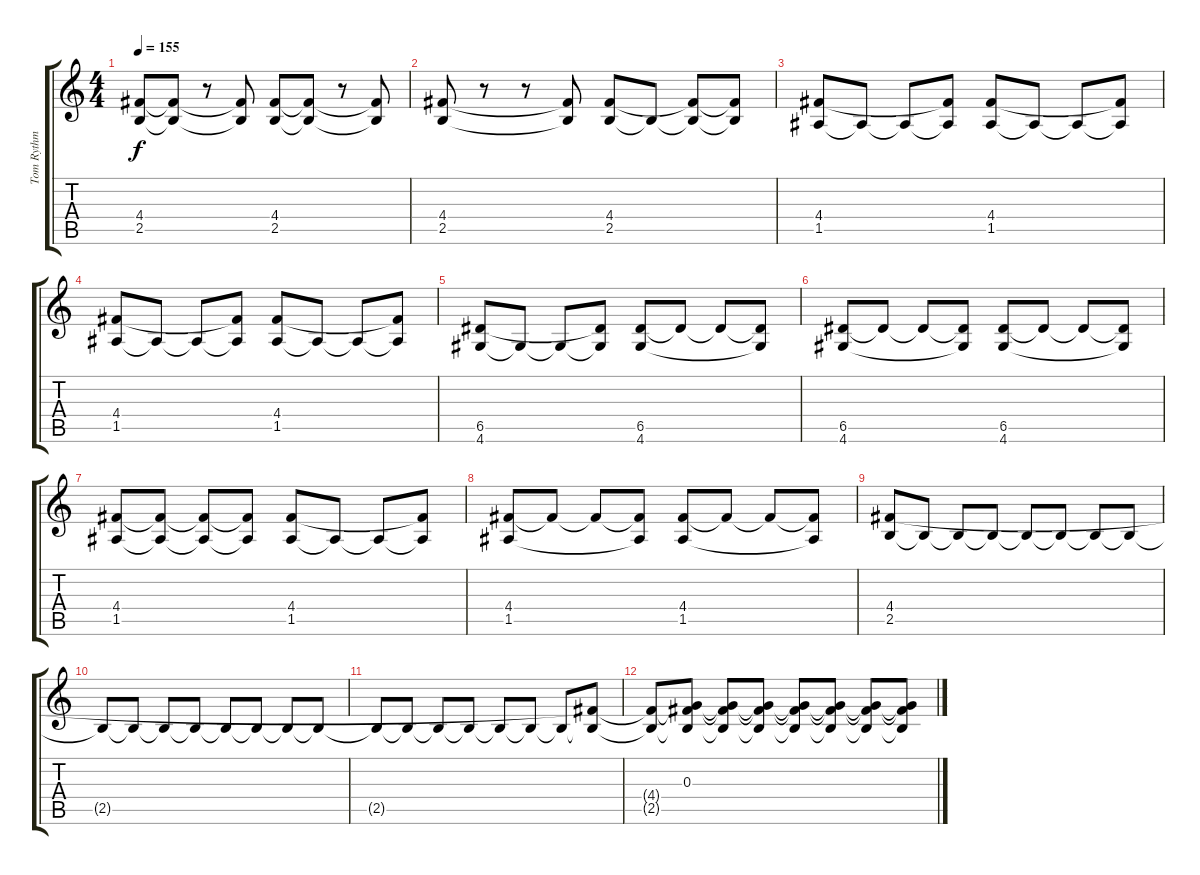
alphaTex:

\track ("Tom Rythm" "Tom Rythm") {instrument distortionguitar}
\staff {score tabs}
\tuning (E4 B3 G3 D3 A2 E2) {hide}
\ts (4 4)
\tempo 155
\clef g2
\ks c
(4.4 2.5).8{dy f} (4.4{t} 2.5{t}).8 r.8 (4.4{t} 2.5{t}).8 (4.4 2.5).8 (4.4{t} 2.5{t}).8 r.8 (4.4{t} 2.5{t}).8 |
(4.4 2.5).8 r.8 r.8 (4.4{t} 2.5{t}).8 (4.4 2.5).8 2.5{t}.8 (4.4{t} 2.5{t}).8 (4.4{t} 2.5{t}).8 |
(4.4 1.5).8 1.5{t}.8 1.5{t}.8 (4.4{t} 1.5{t}).8 (4.4 1.5).8 1.5{t}.8 1.5{t}.8 (4.4{t} 1.5{t}).8 |
(4.4 1.5).8 1.5{t}.8 1.5{t}.8 (4.4{t} 1.5{t}).8 (4.4 1.5).8 1.5{t}.8 1.5{t}.8 (4.4{t} 1.5{t}).8 |
(6.5 4.6).8 4.6{t}.8 4.6{t}.8 (6.5{t} 4.6{t}).8 (6.5 4.6).8 6.5{t}.8 6.5{t}.8 (6.5{t} 4.6{t}).8 |
(6.5 4.6).8 6.5{t}.8 6.5{t}.8 (6.5{t} 4.6{t}).8 (6.5 4.6).8 6.5{t}.8 6.5{t}.8 (6.5{t} 4.6{t}).8 |
(4.4 1.5).8 (4.4{t} 1.5{t}).8 (4.4{t} 1.5{t}).8 (4.4{t} 1.5{t}).8 (4.4 1.5).8 1.5{t}.8 1.5{t}.8 (4.4{t} 1.5{t}).8 |
(4.4 1.5).8 4.4{t}.8 4.4{t}.8 (4.4{t} 1.5{t}).8 (4.4 1.5).8 4.4{t}.8 4.4{t}.8 (4.4{t} 1.5{t}).8 |
(4.4 2.5).8 2.5{t}.8 2.5{t}.8 2.5{t}.8 2.5{t}.8 2.5{t}.8 2.5{t}.8 2.5{t}.8 |
2.5{t}.8 2.5{t}.8 2.5{t}.8 2.5{t}.8 2.5{t}.8 2.5{t}.8 2.5{t}.8 2.5{t}.8 |
2.5{t}.8 2.5{t}.8 2.5{t}.8 2.5{t}.8 2.5{t}.8 2.5{t}.8 2.5{t}.8 (4.4{t} 2.5{t}).8 |
(4.4{t} 2.5{t}).8 (0.3 4.4{t} 2.5{t}).8 (0.3{t} 4.4{t} 2.5{t}).8 (0.3{t} 4.4{t} 2.5{t}).8 (0.3{t} 4.4{t} 2.5{t}).8 (0.3{t} 4.4{t} 2.5{t}).8 (0.3{t} 4.4{t} 2.5{t}).8 (0.3{t} 4.4{t} 2.5{t}).8
